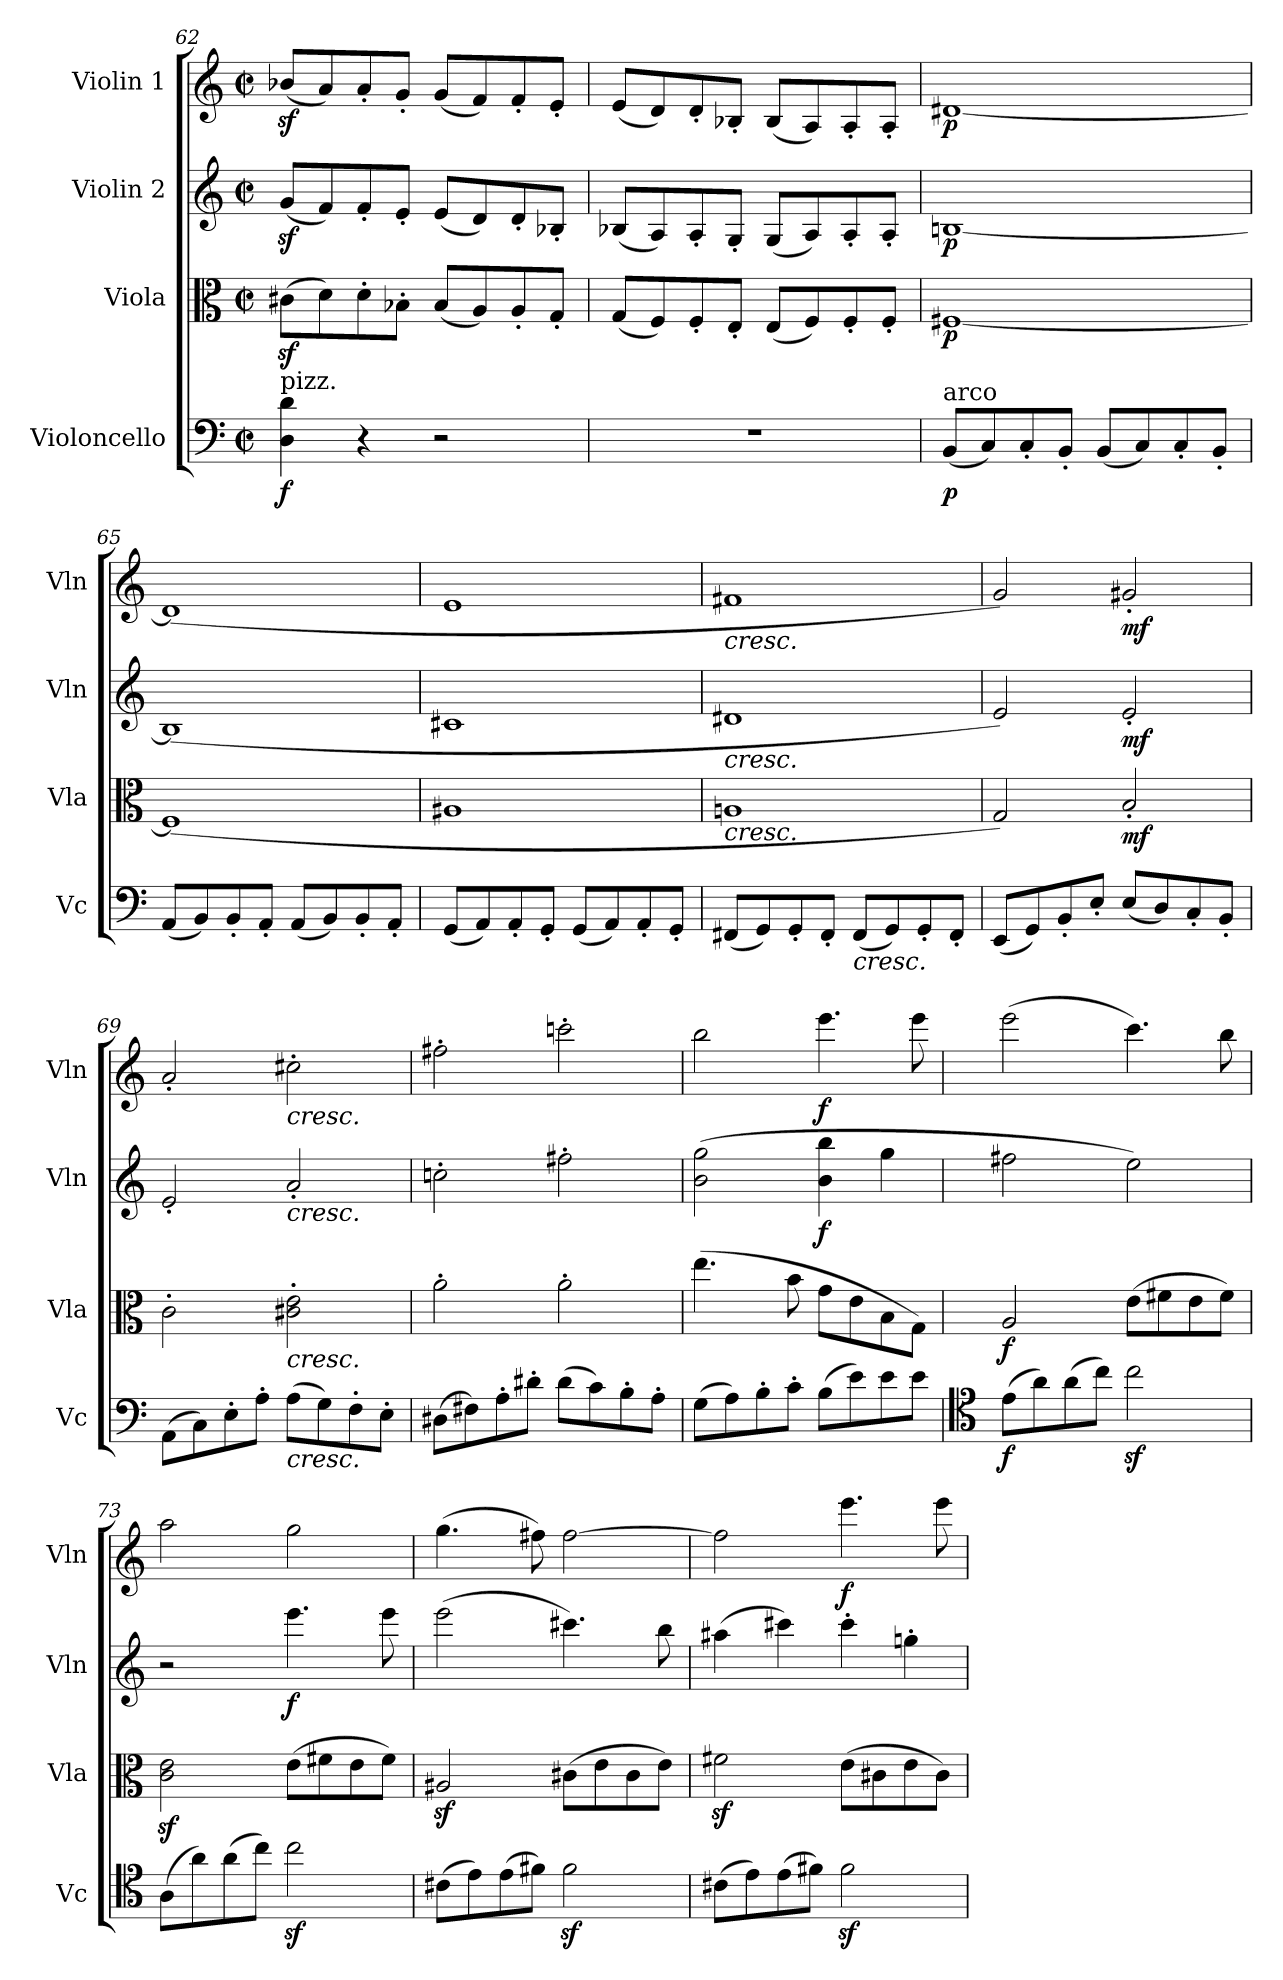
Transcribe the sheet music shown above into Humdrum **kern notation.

**kern	**dynam	**kern	**dynam	**kern	**dynam	**kern	**dynam
*part4	*part4	*part3	*part3	*part2	*part2	*part1	*part1
*staff4	*staff4	*staff3	*staff3	*staff2	*staff2	*staff1	*staff1
*I"Violoncello	*	*I"Viola	*	*I"Violin 2	*	*I"Violin 1	*
*I'Vc	*	*I'Vla	*	*I'Vln	*	*I'Vln	*
!!LO:LB:g=z
*clefF4	*	*clefC3	*	*clefG2	*	*clefG2	*
*k[]	*	*k[]	*	*k[]	*	*k[]	*
*M2/2	*	*M2/2	*	*M2/2	*	*M2/2	*
*met(c|)	*	*met(c|)	*	*met(c|)	*	*met(c|)	*
=62	=62	=62	=62	=62	=62	=62	=62
!LO:TX:a:t=pizz.	!	!	!	!	!	!	!
!	!LO:DY:b	!	!	!	!	!	!
4D\ 4d\	f	(8c#Xz<\L	.	(8gz</L	.	(8b-Xz</L	.
.	.	8d\)	.	8f/)	.	8a/)	.
4r	.	8d'\	.	8f'/	.	8a'/	.
.	.	8B-X'\J	.	8e'/J	.	8g'/J	.
2r	.	(8B-/L	.	(8e/L	.	(8g/L	.
.	.	8A/)	.	8d/)	.	8f/)	.
.	.	8A'/	.	8d'/	.	8f'/	.
.	.	8G'/J	.	8B-X'/J	.	8e'/J	.
=63	=63	=63	=63	=63	=63	=63	=63
1r	.	(8G/L	.	(8B-X/L	.	(8e/L	.
.	.	8F/)	.	8A/)	.	8d/)	.
.	.	8F'/	.	8A'/	.	8d'/	.
.	.	8E'/J	.	8G'/J	.	8B-X'/J	.
.	.	(8E/L	.	(8G/L	.	(8B-/L	.
.	.	8F/)	.	8A/)	.	8A/)	.
.	.	8F'/	.	8A'/	.	8A'/	.
.	.	8F'/J	.	8A'/J	.	8A'/J	.
!!LO:PB:g=z
=64	=64	=64	=64	=64	=64	=64	=64
!LO:TX:a:t=arco	!	!	!	!	!	!	!
!	!LO:DY:b	!	!LO:DY:b	!	!LO:DY:b	!	!LO:DY:b
(8BB/L	p	[1F#X	p	[1Bn	p	[1d#X	p
8C/)	.	.	.	.	.	.	.
8C'/	.	.	.	.	.	.	.
8BB'/J	.	.	.	.	.	.	.
(8BB/L	.	.	.	.	.	.	.
8C/)	.	.	.	.	.	.	.
8C'/	.	.	.	.	.	.	.
8BB'/J	.	.	.	.	.	.	.
=65	=65	=65	=65	=65	=65	=65	=65
(8AA/L	.	(<1F#]	.	(<1B]	.	(<1d#]	.
8BB/)	.	.	.	.	.	.	.
8BB'/	.	.	.	.	.	.	.
8AA'/J	.	.	.	.	.	.	.
(8AA/L	.	.	.	.	.	.	.
8BB/)	.	.	.	.	.	.	.
8BB'/	.	.	.	.	.	.	.
8AA'/J	.	.	.	.	.	.	.
=66	=66	=66	=66	=66	=66	=66	=66
(8GG/L	.	1A#X	.	1c#X	.	1e	.
8AA/)	.	.	.	.	.	.	.
8AA'/	.	.	.	.	.	.	.
8GG'/J	.	.	.	.	.	.	.
(8GG/L	.	.	.	.	.	.	.
8AA/)	.	.	.	.	.	.	.
8AA'/	.	.	.	.	.	.	.
8GG'/J	.	.	.	.	.	.	.
=67	=67	=67	=67	=67	=67	=67	=67
!	!	!	!	!	!	!LO:TX:b:i:t=cresc.	!
!	!	!	!	!LO:TX:b:i:t=cresc.	!	!	!
!	!	!LO:TX:b:i:t=cresc.	!	!	!	!	!
(8FF#X/L	.	1An	.	1d#X	.	1f#X	.
8GG/)	.	.	.	.	.	.	.
8GG'/	.	.	.	.	.	.	.
8FF#'/J	.	.	.	.	.	.	.
!LO:TX:b:i:t=cresc.	!	!	!	!	!	!	!
(8FF#/L	.	.	.	.	.	.	.
8GG/)	.	.	.	.	.	.	.
8GG'/	.	.	.	.	.	.	.
8FF#'/J	.	.	.	.	.	.	.
=68	=68	=68	=68	=68	=68	=68	=68
(8EE/L	.	2G/)	.	2e/)	.	2g/)	.
8GG/)	.	.	.	.	.	.	.
8BB'/	.	.	.	.	.	.	.
8E'/J	.	.	.	.	.	.	.
!	!	!	!LO:DY:b	!	!LO:DY:b	!	!LO:DY:b
(8E/L	.	2B'/	mf	2e'/	mf	2g#X'/	mf
8D/)	.	.	.	.	.	.	.
8C'/	.	.	.	.	.	.	.
8BB'/J	.	.	.	.	.	.	.
=69	=69	=69	=69	=69	=69	=69	=69
(8AA\L	.	2c'\	.	2e'/	.	2a'/	.
8C\)	.	.	.	.	.	.	.
8E'\	.	.	.	.	.	.	.
8A'\J	.	.	.	.	.	.	.
!	!	!	!	!	!	!LO:TX:b:i:t=cresc.	!
!	!	!	!	!LO:TX:b:i:t=cresc.	!	!	!
!	!	!LO:TX:b:i:t=cresc.	!	!	!	!	!
!LO:TX:b:i:t=cresc.	!	!	!	!	!	!	!
(8A\L	.	2c#X\' 2e\'	.	2a'/	.	2cc#X'\	.
8G\)	.	.	.	.	.	.	.
8F'\	.	.	.	.	.	.	.
8E'\J	.	.	.	.	.	.	.
!!LO:LB:g=z
=70	=70	=70	=70	=70	=70	=70	=70
(8D#X\L	.	2a'\	.	2ccn'\	.	2ff#X'\	.
8F#X\)	.	.	.	.	.	.	.
8A'\	.	.	.	.	.	.	.
8d#X'\J	.	.	.	.	.	.	.
(8d#\L	.	2a'\	.	2ff#X'\	.	2cccn'\	.
8c\)	.	.	.	.	.	.	.
8B'\	.	.	.	.	.	.	.
8A'\J	.	.	.	.	.	.	.
=71	=71	=71	=71	=71	=71	=71	=71
(8G\L	.	(4.ee\	.	(2b\ 2gg\	.	2bb\	.
8A\)	.	.	.	.	.	.	.
8B'\	.	.	.	.	.	.	.
8c'\J	.	8b\	.	.	.	.	.
!	!	!	!	!	!LO:DY:b	!	!LO:DY:b
(8B\L	.	8g\L	.	4b\ 4bb\	f	4.eee\	f
8e\)	.	8e\	.	.	.	.	.
8e\	.	8B\	.	4gg\	.	.	.
8e\J	.	8G\J)	.	.	.	8eee\	.
!!LO:LB:g=z
=72	=72	=72	=72	=72	=72	=72	=72
*clefC4	*	*	*	*	*	*	*
!	!LO:DY:b	!	!LO:DY:b	!	!	!	!
(8e\L	f	2A/	f	2ff#X\	.	(2eee\	.
8a\)	.	.	.	.	.	.	.
(8a\	.	.	.	.	.	.	.
8cc\J)	.	.	.	.	.	.	.
2ccz<\	.	(8e\L	.	2ee\)	.	4.ccc\)	.
.	.	8f#X\	.	.	.	.	.
.	.	8e\	.	.	.	.	.
.	.	8f#\J)	.	.	.	8bb\	.
=73	=73	=73	=73	=73	=73	=73	=73
(8A\L	.	2c\z< 2e\z<	.	2r	.	2aa\	.
8a\)	.	.	.	.	.	.	.
(8a\	.	.	.	.	.	.	.
8cc\J)	.	.	.	.	.	.	.
!	!	!	!	!	!LO:DY:b	!	!
2ccz<\	.	(8e\L	.	4.eee\	f	2gg\	.
.	.	8f#X\	.	.	.	.	.
.	.	8e\	.	.	.	.	.
.	.	8f#\J)	.	8eee\	.	.	.
=74	=74	=74	=74	=74	=74	=74	=74
(8c#X\L	.	2A#Xz</	.	(2eee\	.	(4.gg\	.
8e\)	.	.	.	.	.	.	.
(8e\	.	.	.	.	.	.	.
8f#X\J)	.	.	.	.	.	8ff#X\)	.
2f#z<\	.	(8c#X\L	.	4.ccc#X\)	.	[2ff#\	.
.	.	8e\	.	.	.	.	.
.	.	8c#\	.	.	.	.	.
.	.	8e\J)	.	8bb\	.	.	.
=75	=75	=75	=75	=75	=75	=75	=75
(8c#X\L	.	2f#Xz<\	.	(4aa#X\	.	2ff#\]	.
8e\)	.	.	.	.	.	.	.
(8e\	.	.	.	4ccc#X\)	.	.	.
8f#X\J)	.	.	.	.	.	.	.
!	!	!	!	!	!	!	!LO:DY:b
2f#z<\	.	(8e\L	.	4ccc#'\	.	4.eee\	f
.	.	8c#X\	.	.	.	.	.
.	.	8e\	.	4ggn'\	.	.	.
.	.	8c#\J)	.	.	.	8eee\	.
=	=	=	=	=	=	=	=
*-	*-	*-	*-	*-	*-	*-	*-
